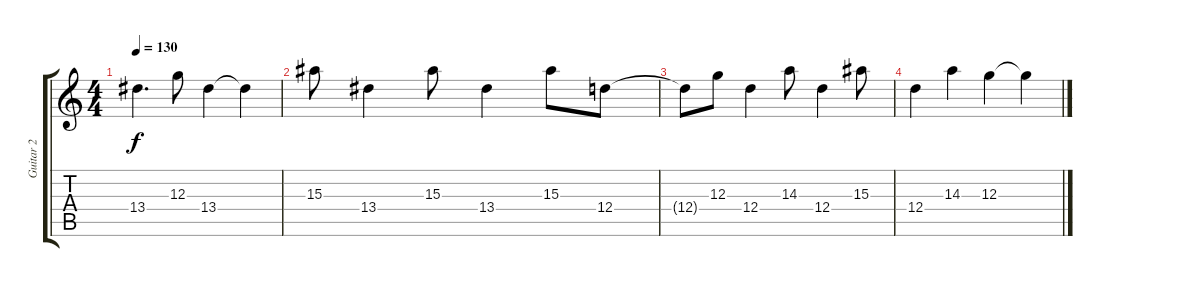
\track ("Guitar 2" "Guitar 2") {instrument electricguitarclean}
\staff {score tabs}
\tuning (E4 B3 G3 D3 A2 E2) {hide}
\ts (4 4)
\tempo 130
\clef g2
\ks c
13.4.4{d dy f} 12.3.8 13.4.4 13.4{t}.4 |
15.3.8 13.4.4 15.3.8 13.4.4 15.3.8 12.4.8 |
12.4{t}.8 12.3.8 12.4.4 14.3.8 12.4.4 15.3.8 |
12.4.4 14.3.4 12.3.4 12.3{t}.4
